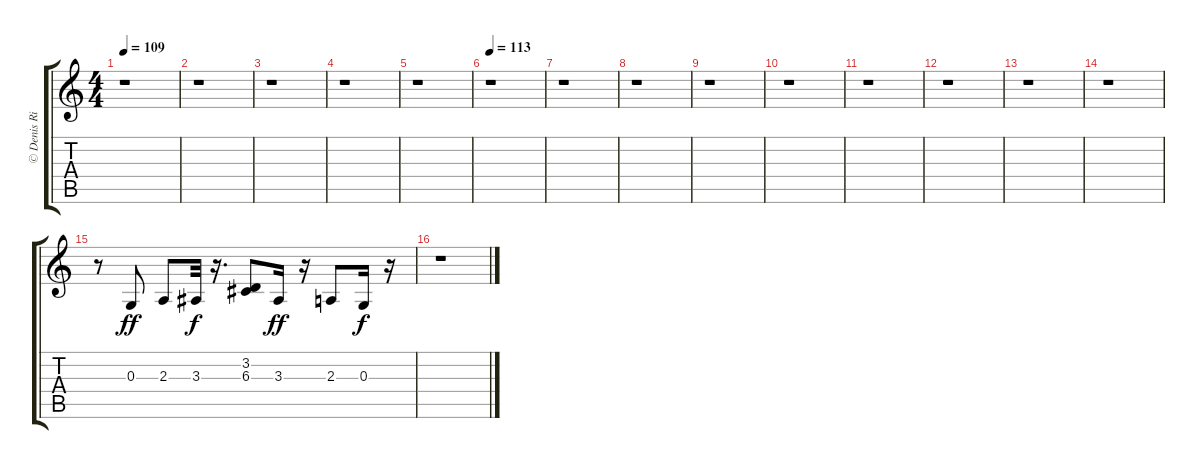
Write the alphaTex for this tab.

\track ("© Denis Rionnet" "© Denis Ri") {instrument baritonesax}
\staff {score tabs}
\tuning (E4 B3 G3 D3 A2 E2) {hide}
\ts (4 4)
\tempo 109
\clef g2
\ks c
r.1{dy ff} |
r.1 |
r.1 |
r.1 |
r.1 |
\tempo 113
r.1 |
r.1 |
r.1 |
r.1 |
r.1 |
r.1 |
r.1 |
r.1 |
r.1 |
r.8 0.3.8 2.3.8 3.3.32{dy f} r.16{d} (3.2 6.3).8 3.3.16{dy ff} r.16 2.3.8 0.3.16{dy f} r.16 |
r.1
